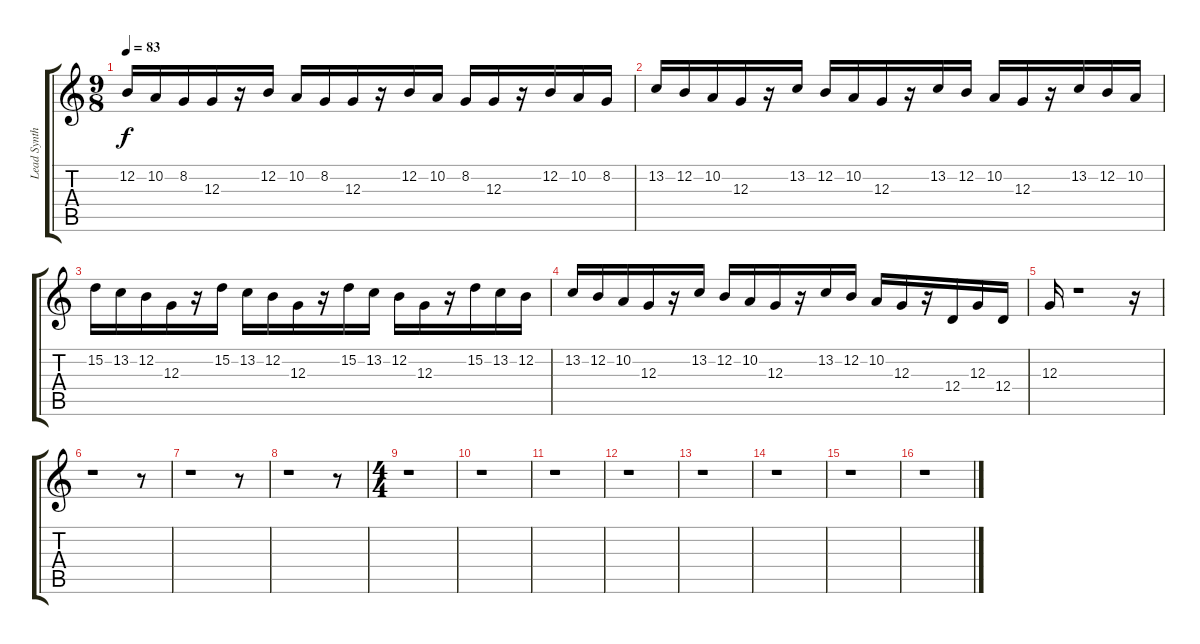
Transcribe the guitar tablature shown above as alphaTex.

\track ("Lead Synth" "Lead Synth") {instrument lead2sawtooth}
\staff {score tabs}
\tuning (E4 B3 G3 D3 A2 E2) {hide}
\ts (9 8)
\section ("" "")
\tempo 83
\clef g2
\ks c
12.2.16{dy f} 10.2.16 8.2.16 12.3.16 r.16 12.2.16 10.2.16 8.2.16 12.3.16 r.16 12.2.16 10.2.16 8.2.16 12.3.16 r.16 12.2.16 10.2.16 8.2.16 |
13.2.16 12.2.16 10.2.16 12.3.16 r.16 13.2.16 12.2.16 10.2.16 12.3.16 r.16 13.2.16 12.2.16 10.2.16 12.3.16 r.16 13.2.16 12.2.16 10.2.16 |
15.2.16 13.2.16 12.2.16 12.3.16 r.16 15.2.16 13.2.16 12.2.16 12.3.16 r.16 15.2.16 13.2.16 12.2.16 12.3.16 r.16 15.2.16 13.2.16 12.2.16 |
13.2.16 12.2.16 10.2.16 12.3.16 r.16 13.2.16 12.2.16 10.2.16 12.3.16 r.16 13.2.16 12.2.16 10.2.16 12.3.16 r.16 12.4.16 12.3.16 12.4.16 |
\section ("" "")
12.3.16 r.1 r.16 |
r.1 r.8 |
r.1 r.8 |
r.1 r.8 |
\ts (4 4)
\section ("" "")
r.1 |
r.1 |
r.1 |
r.1 |
r.1 |
r.1 |
r.1 |
r.1
